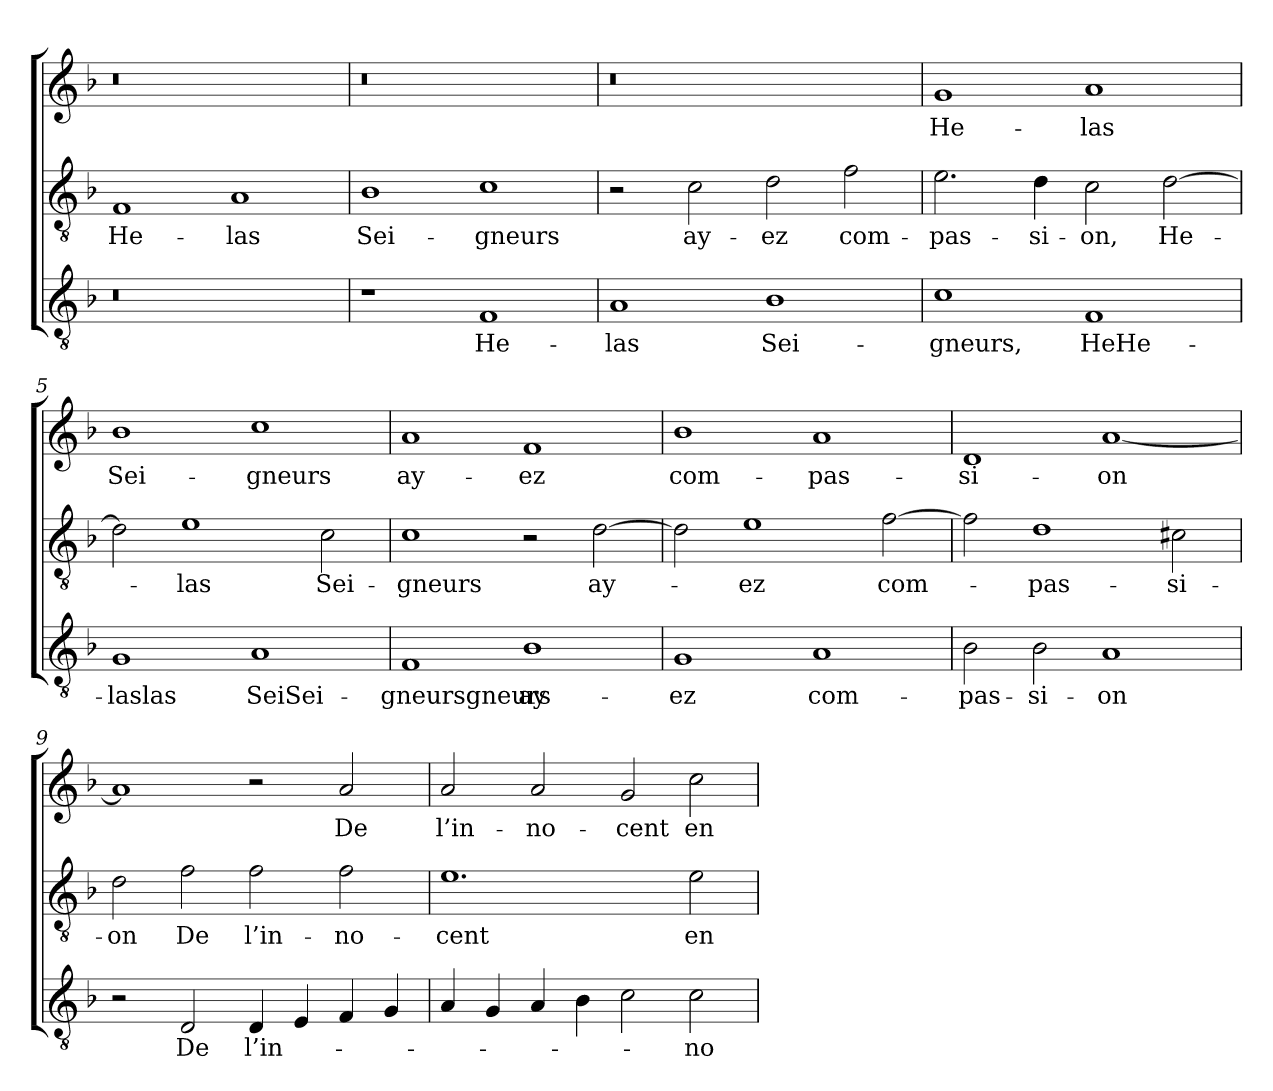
**kern	**text	**kern	**text	**kern	**text
*part3	*part3	*part2	*part2	*part1	*part1
*staff3	*staff3	*staff2	*staff2	*staff1	*staff1
*clefGv2	*	*clefGv2	*	*clefG2	*
*k[b-]	*	*k[b-]	*	*k[b-]	*
=1	=1	=1	=1	=1	=1
0r	.	1F	He-	0r	.
.	.	1A	-las	.	.
=2	=2	=2	=2	=2	=2
1r	.	1B-	Sei-	0r	.
1F	He-	1c	-gneurs	.	.
=3	=3	=3	=3	=3	=3
1A	-las	2r	.	0r	.
.	.	2c	ay-	.	.
1B-	Sei-	2d	-ez	.	.
.	.	2f	com-	.	.
!!LO:LB:g=z
=4	=4	=4	=4	=4	=4
1c	-gneurs,	2.e	-pas-	1g	He-
.	.	4d	-si-	.	.
1F	HeHe-	2c	-on,	1a	-las
.	.	[2d	He-	.	.
=5	=5	=5	=5	=5	=5
1G	-laslas	2d]	.	1b-	Sei-
.	.	1e	-las	.	.
1A	SeiSei-	.	.	1cc	-gneurs
.	.	2c	Sei-	.	.
=6	=6	=6	=6	=6	=6
1F	-gneursgneurs	1c	-gneurs	1a	ay-
1B-	ay-	2r	.	1f	-ez
.	.	[2d	ay-	.	.
=7	=7	=7	=7	=7	=7
1G	-ez	2d]	.	1b-	com-
.	.	1e	-ez	.	.
1A	com-	.	.	1a	-pas-
.	.	[2f	com-	.	.
!!LO:LB:g=z
=8	=8	=8	=8	=8	=8
2B-	-pas-	2f]	.	1d	-si-
2B-	-si-	1d	-pas-	.	.
1A	-on	.	.	[1a	-on
.	.	2c#X	-si-	.	.
=9	=9	=9	=9	=9	=9
2r	.	2d	-on	1a]	.
2D	De	2f	De	.	.
4D	l’in-	2f	l’in-	2r	.
4E	.	.	.	.	.
4F	.	2f	-no-	2a	De
4G	.	.	.	.	.
=10	=10	=10	=10	=10	=10
4A	.	1.e	-cent	2a	l’in-
4G	.	.	.	.	.
4A	.	.	.	2a	-no-
4B-	.	.	.	.	.
2c	.	.	.	2g	-cent
2c	-no-	2e	en	2cc	en
=	=	=	=	=	=
*-	*-	*-	*-	*-	*-
